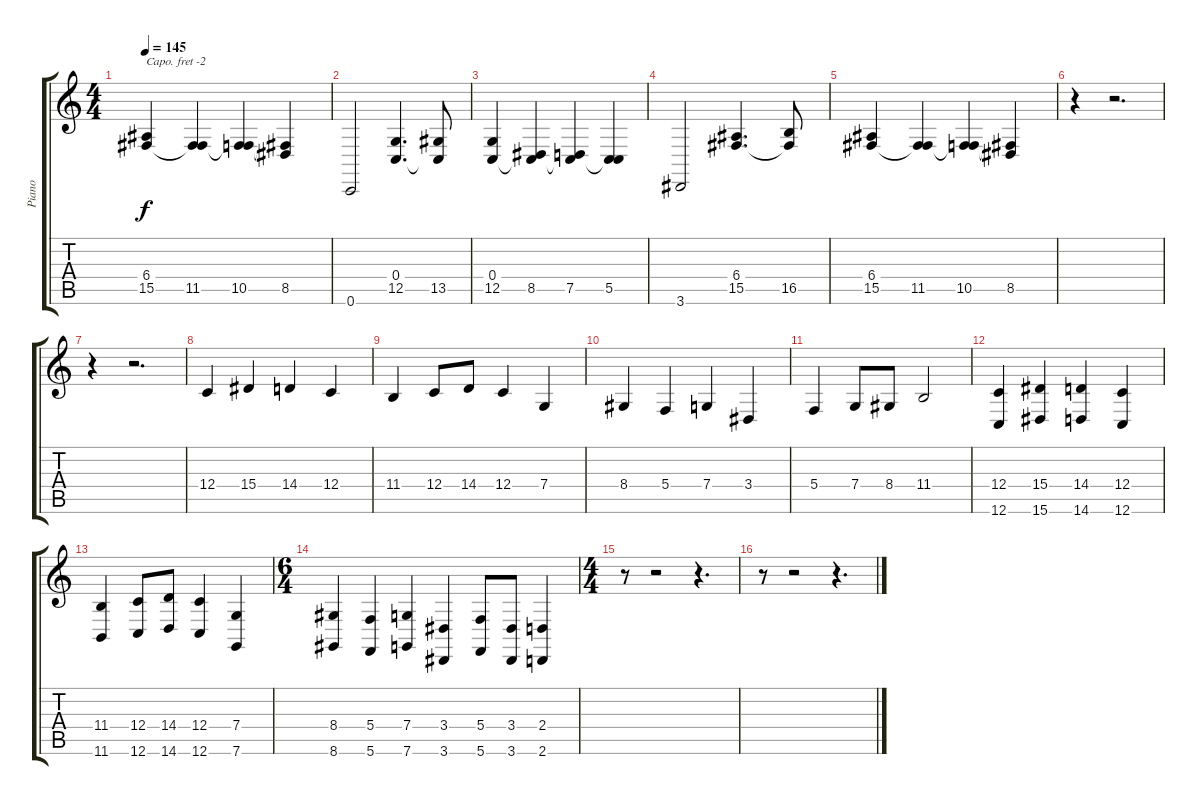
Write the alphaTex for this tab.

\track ("Piano" "Piano") {instrument acousticgrandpiano}
\staff {score tabs}
\capo -2
\tuning (E4 B3 G3 D3 A2 D2) {hide}
\ts (4 4)
\tempo 145
\clef g2
\ks c
(6.4 15.5).4{dy f} (6.4{t} 11.5).4 (6.4{t} 10.5).4 (6.4{t} 8.5).4 |
0.6.2 (0.4 12.5).4{d} (0.4{t} 13.5).8 |
(0.4 12.5).4 (0.4{t} 8.5).4 (0.4{t} 7.5).4 (0.4{t} 5.5).4 |
3.6.2 (6.4 15.5).4{d} (6.4{t} 16.5).8 |
(6.4 15.5).4 (6.4{t} 11.5).4 (6.4{t} 10.5).4 (6.4{t} 8.5).4 |
r.4 r.2{d} |
r.4 r.2{d} |
12.4.4 15.4.4 14.4.4 12.4.4 |
11.4.4 12.4.8 14.4.8 12.4.4 7.4.4 |
8.4.4 5.4.4 7.4.4 3.4.4 |
5.4.4 7.4.8 8.4.8 11.4.2 |
(12.4 12.6).4 (15.4 15.6).4 (14.4 14.6).4 (12.4 12.6).4 |
(11.4 11.6).4 (12.4 12.6).8 (14.4 14.6).8 (12.4 12.6).4 (7.4 7.6).4 |
\ts (6 4)
(8.4 8.6).4 (5.4 5.6).4 (7.4 7.6).4 (3.4 3.6).4 (5.4 5.6).8 (3.4 3.6).8 (2.4 2.6).4 |
\ts (4 4)
r.8 r.2 r.4{d} |
r.8 r.2 r.4{d}
